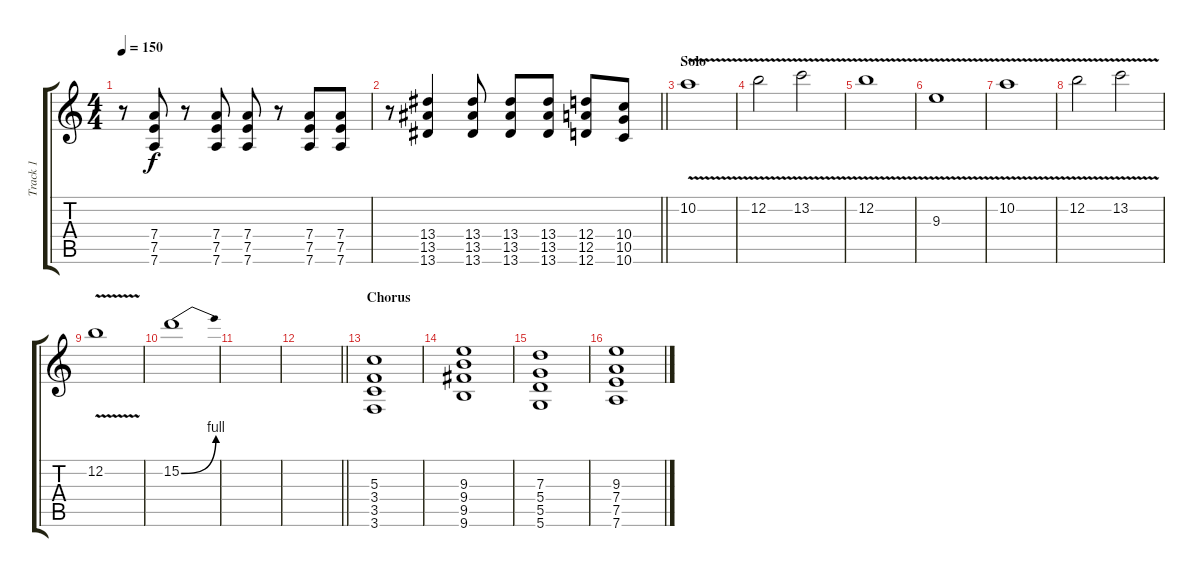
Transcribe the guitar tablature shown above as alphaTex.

\track ("Track 1" "Track 1") {instrument overdrivenguitar}
\staff {score tabs}
\tuning (E4 B3 G3 D3 A2 D2) {hide}
\ts (4 4)
\tempo 150
\clef g2
\ks c
r.8{dy f} (7.4 7.5 7.6).8 r.8 (7.4 7.5 7.6).8 (7.4 7.5 7.6).8 r.8 (7.4 7.5 7.6).8 (7.4 7.5 7.6).8 |
\barLineRight lightlight
r.8 (13.4 13.5 13.6).4 (13.4 13.5 13.6).8 (13.4 13.5 13.6).8 (13.4 13.5 13.6).8 (12.4 12.5 12.6).8 (10.4 10.5 10.6).8 |
\section ("" "Solo")
10.2{v}.1 |
12.2{v}.2 13.2{v}.2 |
12.2{v}.1 |
9.3{v}.1 |
10.2{v}.1 |
12.2{v}.2 13.2{v}.2 |
12.2{v}.1 |
15.2{be (bend 0 0 60 4)}.1 |
|
\barLineRight lightlight
|
\section ("" "Chorus")
(5.3 3.4 3.5 3.6).1 |
(9.3 9.4 9.5 9.6).1 |
(7.3 5.4 5.5 5.6).1 |
(9.3 7.4 7.5 7.6).1
